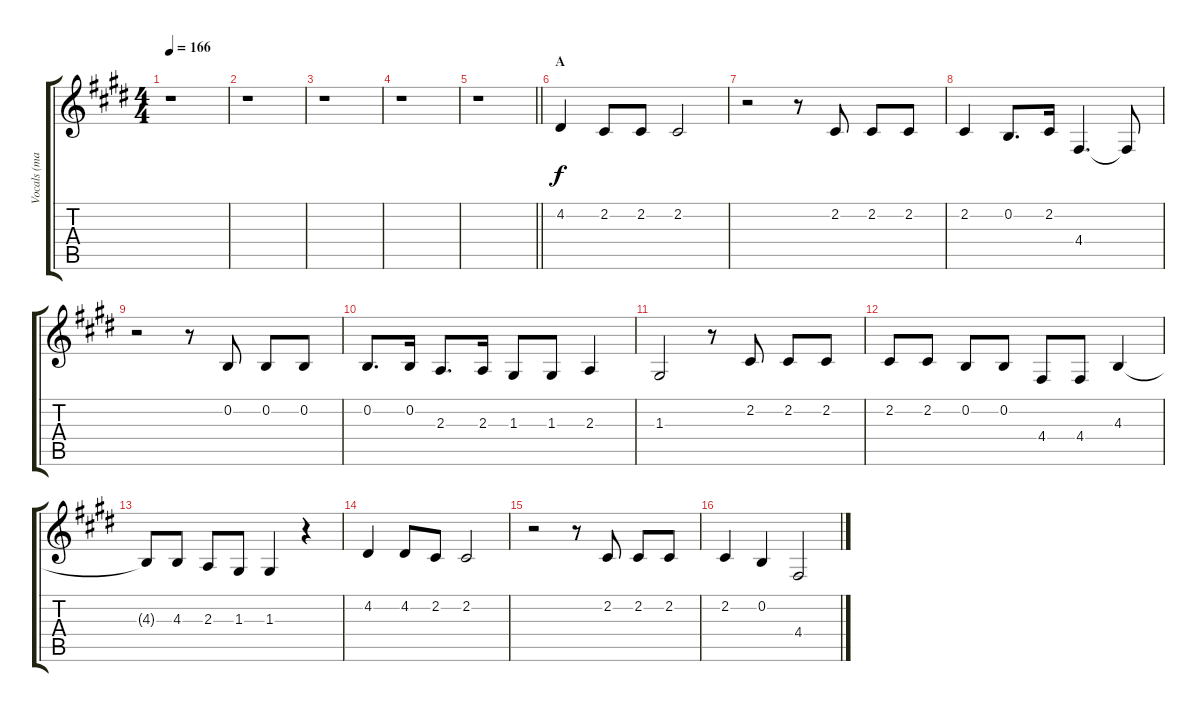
\track ("Vocals (main)" "Vocals (ma") {instrument altosax}
\staff {score tabs}
\tuning (E4 B3 G3 D3 A2 E2) {hide}
\ts (4 4)
\tempo 166
\clef g2
\ks e
r.1{dy f} |
r.1 |
r.1 |
r.1 |
\barLineRight lightlight
r.1 |
\section ("" "A")
4.2.4 2.2.8 2.2.8 2.2.2 |
r.2 r.8 2.2.8 2.2.8 2.2.8 |
2.2.4 0.2.8{d} 2.2.16 4.4.4{d} 4.4{t}.8 |
r.2 r.8 0.2.8 0.2.8 0.2.8 |
0.2.8{d} 0.2.16 2.3.8{d} 2.3.16 1.3.8 1.3.8 2.3.4 |
1.3.2 r.8 2.2.8 2.2.8 2.2.8 |
2.2.8 2.2.8 0.2.8 0.2.8 4.4.8 4.4.8 4.3.4 |
4.3{t}.8 4.3.8 2.3.8 1.3.8 1.3.4 r.4 |
4.2.4 4.2.8 2.2.8 2.2.2 |
r.2 r.8 2.2.8 2.2.8 2.2.8 |
2.2.4 0.2.4 4.4.2
